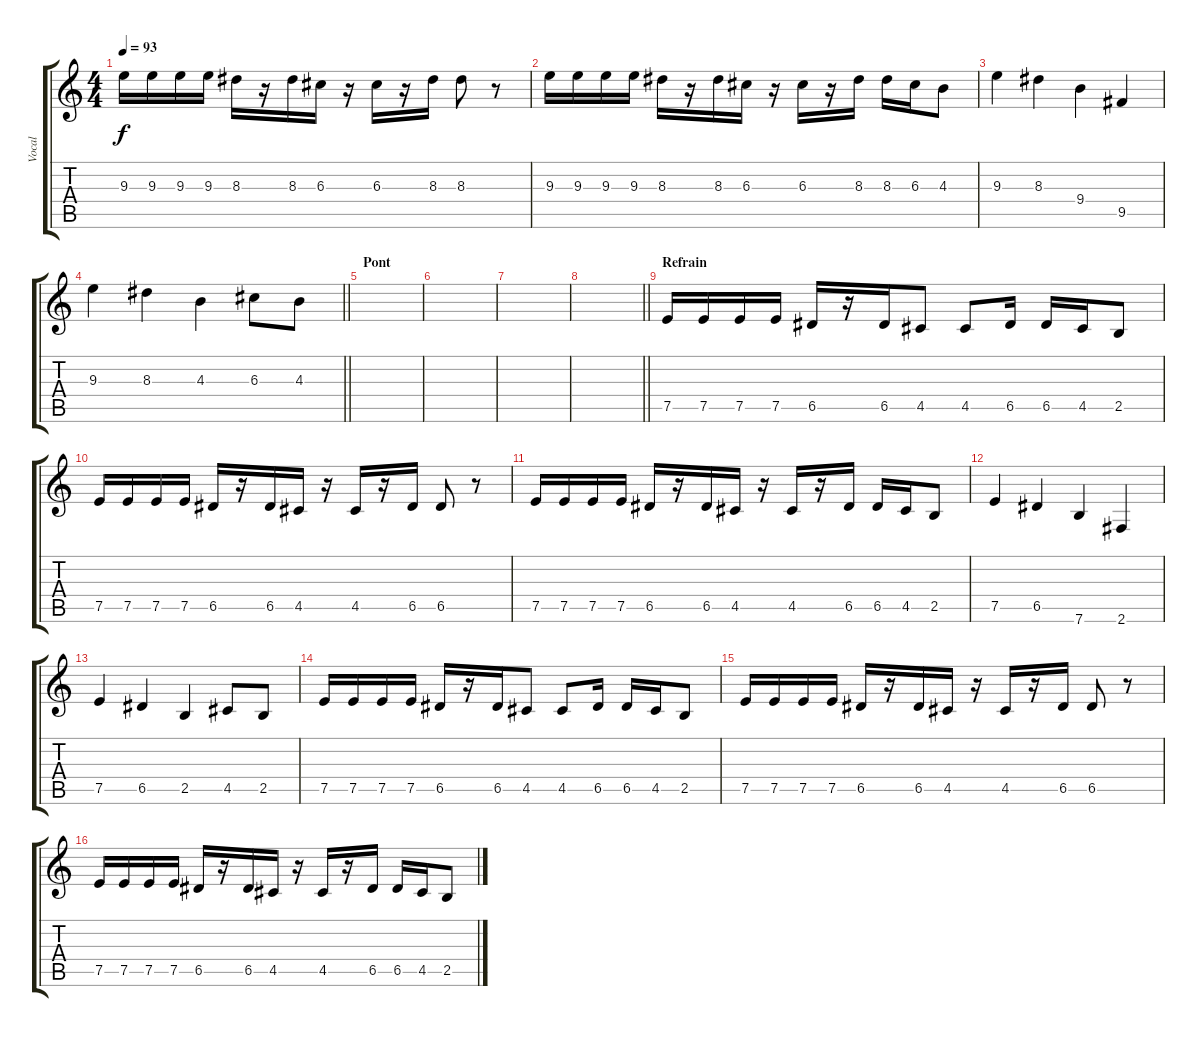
\track ("Vocal" "Vocal") {instrument electricguitarjazz}
\staff {score tabs}
\tuning (E4 B3 G3 D3 A2 E2) {hide}
\ts (4 4)
\tempo 93
\clef g2
\ks c
9.3.16{dy f} 9.3.16 9.3.16 9.3.16 8.3.16 r.16 8.3.16 6.3.16 r.16 6.3.16 r.16 8.3.16 8.3.8 r.8 |
9.3.16 9.3.16 9.3.16 9.3.16 8.3.16 r.16 8.3.16 6.3.16 r.16 6.3.16 r.16 8.3.16 8.3.16 6.3.16 4.3.8 |
9.3.4 8.3.4 9.4.4 9.5.4 |
\barLineRight lightlight
9.3.4 8.3.4 4.3.4 6.3.8 4.3.8 |
\section ("" "Pont")
|
|
|
\barLineRight lightlight
|
\section ("" "Refrain")
7.5.16 7.5.16 7.5.16 7.5.16 6.5.16 r.16 6.5.16 4.5.8 4.5.8 6.5.16 6.5.16 4.5.16 2.5.8 |
7.5.16 7.5.16 7.5.16 7.5.16 6.5.16 r.16 6.5.16 4.5.16 r.16 4.5.16 r.16 6.5.16 6.5.8 r.8 |
7.5.16 7.5.16 7.5.16 7.5.16 6.5.16 r.16 6.5.16 4.5.16 r.16 4.5.16 r.16 6.5.16 6.5.16 4.5.16 2.5.8 |
7.5.4 6.5.4 7.6.4 2.6.4 |
7.5.4 6.5.4 2.5.4 4.5.8 2.5.8 |
7.5.16 7.5.16 7.5.16 7.5.16 6.5.16 r.16 6.5.16 4.5.8 4.5.8 6.5.16 6.5.16 4.5.16 2.5.8 |
7.5.16 7.5.16 7.5.16 7.5.16 6.5.16 r.16 6.5.16 4.5.16 r.16 4.5.16 r.16 6.5.16 6.5.8 r.8 |
7.5.16 7.5.16 7.5.16 7.5.16 6.5.16 r.16 6.5.16 4.5.16 r.16 4.5.16 r.16 6.5.16 6.5.16 4.5.16 2.5.8
